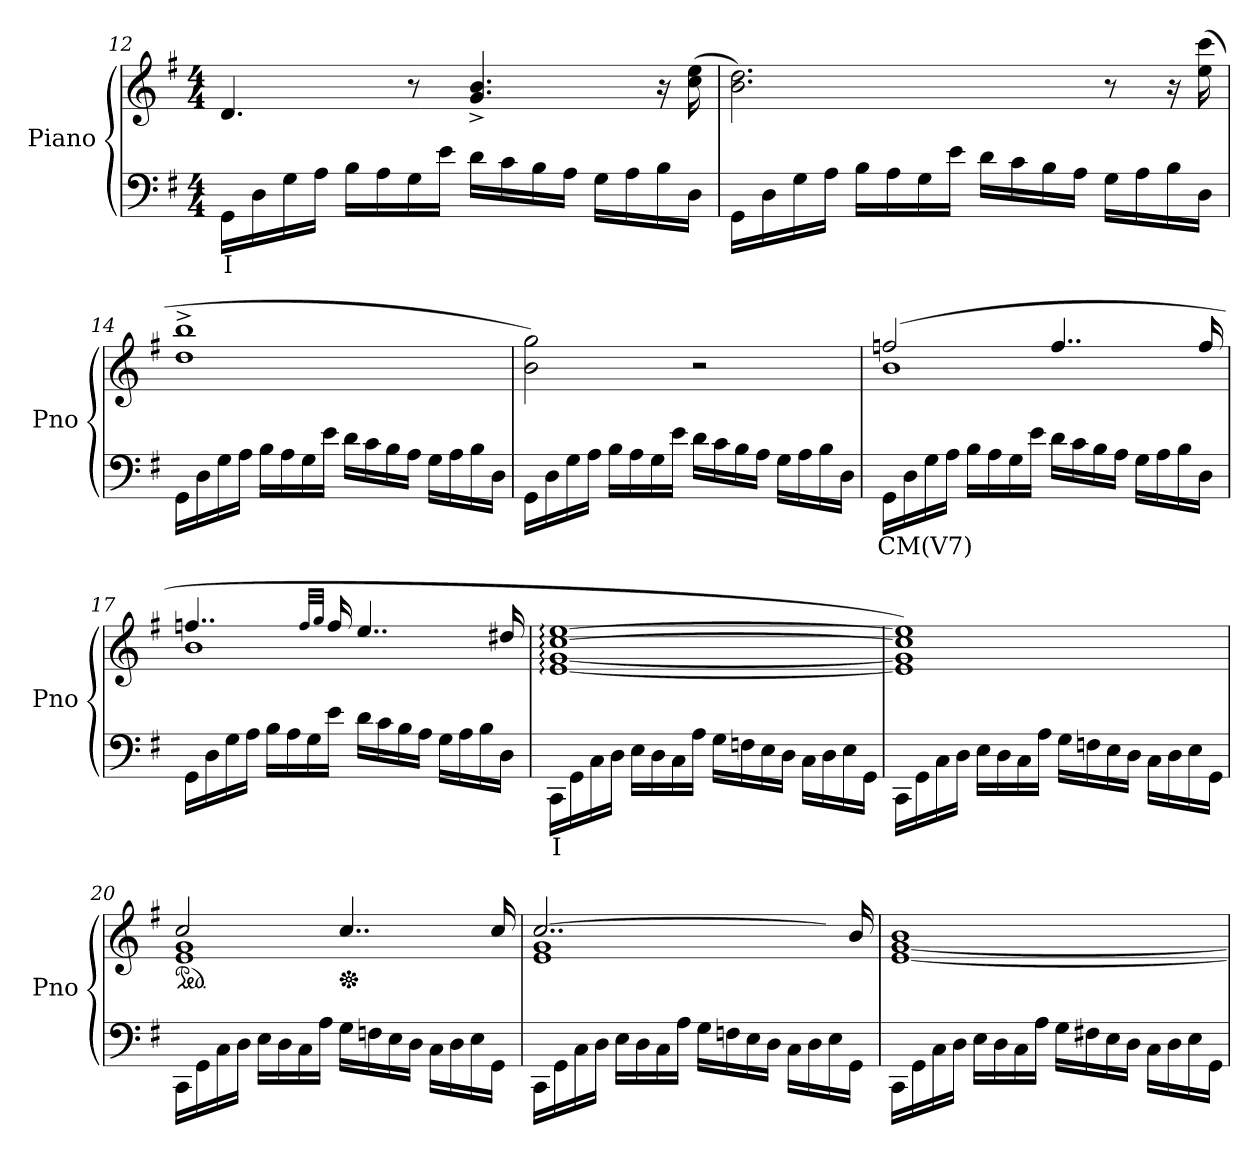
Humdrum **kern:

**kern	**text	**kern
*part1	*part1	*part1
*staff2	*staff2	*staff1
*I"Piano	*	*
*I'Pno	*	*
!!LO:LB:g=z
*clefF4	*	*clefG2
*k[f#]	*	*k[f#]
*M4/4	*	*M4/4
=12	=12	=12
!	!LO:LY:b	!
16GG\LL	I	4.d/
16D\	.	.
16G\	.	.
16A\JJ	.	.
16B\LL	.	.
16A\	.	.
16G\	.	8r
16e\JJ	.	.
16d\LL	.	4.g/^ 4.b/^
16c\	.	.
16B\	.	.
16A\JJ	.	.
16G\LL	.	.
16A\	.	.
16B\	.	16r
16D\JJ	.	(>16cc\ 16ee\
!!LO:PB:g=z
=13	=13	=13
16GG\LL	.	2.b\ 2.dd\)
16D\	.	.
16G\	.	.
16A\JJ	.	.
16B\LL	.	.
16A\	.	.
16G\	.	.
16e\JJ	.	.
16d\LL	.	.
16c\	.	.
16B\	.	.
16A\JJ	.	.
16G\LL	.	8r
16A\	.	.
16B\	.	16r
16D\JJ	.	(>16ee\ 16ccc\
=14	=14	=14
16GG\LL	.	1dd^ 1bb^
16D\	.	.
16G\	.	.
16A\JJ	.	.
16B\LL	.	.
16A\	.	.
16G\	.	.
16e\JJ	.	.
16d\LL	.	.
16c\	.	.
16B\	.	.
16A\JJ	.	.
16G\LL	.	.
16A\	.	.
16B\	.	.
16D\JJ	.	.
!!LO:LB:g=z
=15	=15	=15
16GG\LL	.	2b\ 2gg\)
16D\	.	.
16G\	.	.
16A\JJ	.	.
16B\LL	.	.
16A\	.	.
16G\	.	.
16e\JJ	.	.
16d\LL	.	2r
16c\	.	.
16B\	.	.
16A\JJ	.	.
16G\LL	.	.
16A\	.	.
16B\	.	.
16D\JJ	.	.
!!LO:LB:g=z
=16	=16	=16
!	!LO:LY:b	!
*	*	*^
16GG\LL	CM(V7)	(>2ffn/	1b
16D\	.	.	.
16G\	.	.	.
16A\JJ	.	.	.
16B\LL	.	.	.
16A\	.	.	.
16G\	.	.	.
16e\JJ	.	.	.
16d\LL	.	4..ff/	.
16c\	.	.	.
16B\	.	.	.
16A\JJ	.	.	.
16G\LL	.	.	.
16A\	.	.	.
16B\	.	.	.
16D\JJ	.	16ff/	.
=17	=17	=17	=17
16GG\LL	.	4..ffn/	1b
16D\	.	.	.
16G\	.	.	.
16A\JJ	.	.	.
16B\LL	.	.	.
16A\	.	.	.
16G\	.	.	.
.	.	32qff/LLL	.
.	.	32qgg/JJJ	.
16e\JJ	.	16ff/	.
16d\LL	.	4..ee/	.
16c\	.	.	.
16B\	.	.	.
16A\JJ	.	.	.
16G\LL	.	.	.
16A\	.	.	.
16B\	.	.	.
16D\JJ	.	16dd#X/	.
*	*	*v	*v
!!LO:LB:g=z
=18	=18	=18
!	!LO:LY:b	!
16CC\LL	I	[1e: [1g: [1cc: [1ee:
16GG\	.	.
16C\	.	.
16D\JJ	.	.
16E\LL	.	.
16D\	.	.
16C\	.	.
16A\JJ	.	.
16G\LL	.	.
16Fn\	.	.
16E\	.	.
16D\JJ	.	.
16C\LL	.	.
16D\	.	.
16E\	.	.
16GG\JJ	.	.
!!LO:LB:g=z
=19	=19	=19
16CC\LL	.	1e] 1g] 1cc] 1ee])
16GG\	.	.
16C\	.	.
16D\JJ	.	.
16E\LL	.	.
16D\	.	.
16C\	.	.
16A\JJ	.	.
16G\LL	.	.
16Fn\	.	.
16E\	.	.
16D\JJ	.	.
16C\LL	.	.
16D\	.	.
16E\	.	.
16GG\JJ	.	.
=20	=20	=20
*	*	*ped
*	*	*^
16CC\LL	.	2cc/	1e 1g
16GG\	.	.	.
16C\	.	.	.
16D\JJ	.	.	.
16E\LL	.	.	.
16D\	.	.	.
16C\	.	.	.
16A\JJ	.	.	.
*	*	*Xped	*
16G\LL	.	4..cc/	.
16Fn\	.	.	.
16E\	.	.	.
16D\JJ	.	.	.
16C\LL	.	.	.
16D\	.	.	.
16E\	.	.	.
16GG\JJ	.	16cc/	.
!!LO:PB:g=z	!!
=21	=21	=21	=21
16CC\LL	.	[2..cc/	1e 1g
16GG\	.	.	.
16C\	.	.	.
16D\JJ	.	.	.
16E\LL	.	.	.
16D\	.	.	.
16C\	.	.	.
16A\JJ	.	.	.
16G\LL	.	.	.
16Fn\	.	.	.
16E\	.	.	.
16D\JJ	.	.	.
16C\LL	.	.	.
16D\	.	.	.
16E\	.	16ccyy]	.
16GG\JJ	.	16b/	.
!!LO:PB:g=z	!!
=22	=22	=22	=22
16CC\LL	.	1b	[1e [1g
16GG\	.	.	.
16C\	.	.	.
16D\JJ	.	.	.
16E\LL	.	.	.
16D\	.	.	.
16C\	.	.	.
16A\JJ	.	.	.
16G\LL	.	.	.
16F#X\	.	.	.
16E\	.	.	.
16D\JJ	.	.	.
16C\LL	.	.	.
16D\	.	.	.
16E\	.	.	.
16GG\JJ	.	.	.
*	*	*v	*v
=	=	=
*-	*-	*-
